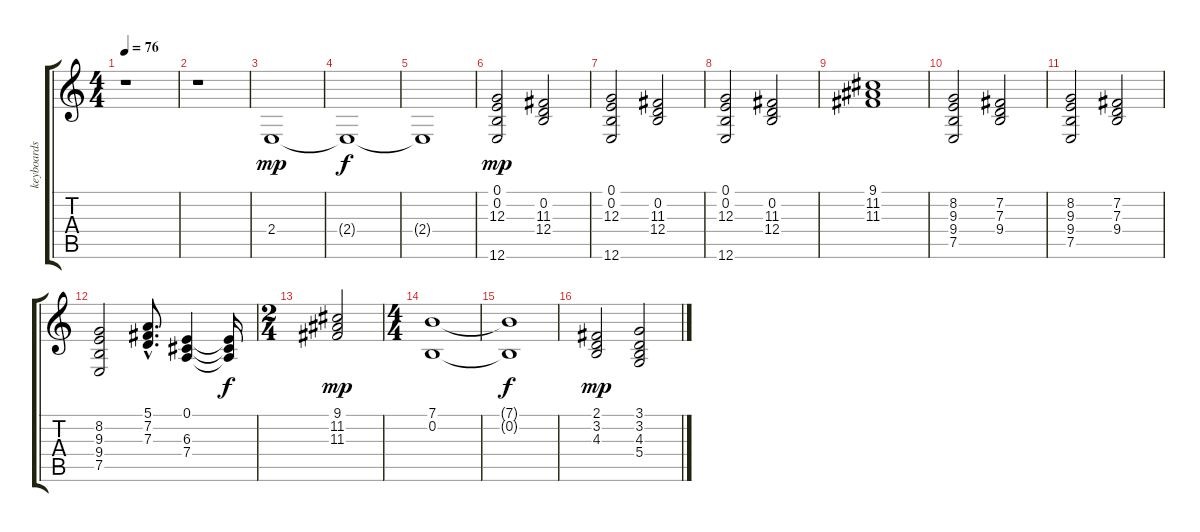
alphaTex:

\track ("keyboards 2" "keyboards ") {instrument stringensemble1}
\staff {score tabs}
\tuning (E4 B3 G3 D3 A2 E2) {hide}
\ts (4 4)
\tempo 76
\clef g2
\ks c
r.1{dy mp instrument stringensemble1} |
r.1 |
2.4.1 |
2.4{t}.1{dy f} |
2.4{t}.1 |
(0.1 0.2 12.3 12.6).2{dy mp} (0.2 11.3 12.4).2 |
(0.1 0.2 12.3 12.6).2 (0.2 11.3 12.4).2 |
(0.1 0.2 12.3 12.6).2 (0.2 11.3 12.4).2 |
(9.1 11.2 11.3).1 |
(8.2 9.3 9.4 7.5).2 (7.2 7.3 9.4).2 |
(8.2 9.3 9.4 7.5).2 (7.2 7.3 9.4).2 |
(8.2 9.3 9.4 7.5).2 (5.1{hac} 7.2{hac} 7.3{hac}).8{d} (0.1 6.3 7.4).4 (0.1{t} 6.3{t} 7.4{t}).16{dy f} |
\ts (2 4)
(9.1 11.2 11.3).2{dy mp} |
\ts (4 4)
(7.1 0.2).1 |
(7.1{t} 0.2{t}).1{dy f} |
(2.1 3.2 4.3).2{dy mp} (3.1 3.2 4.3 5.4).2
